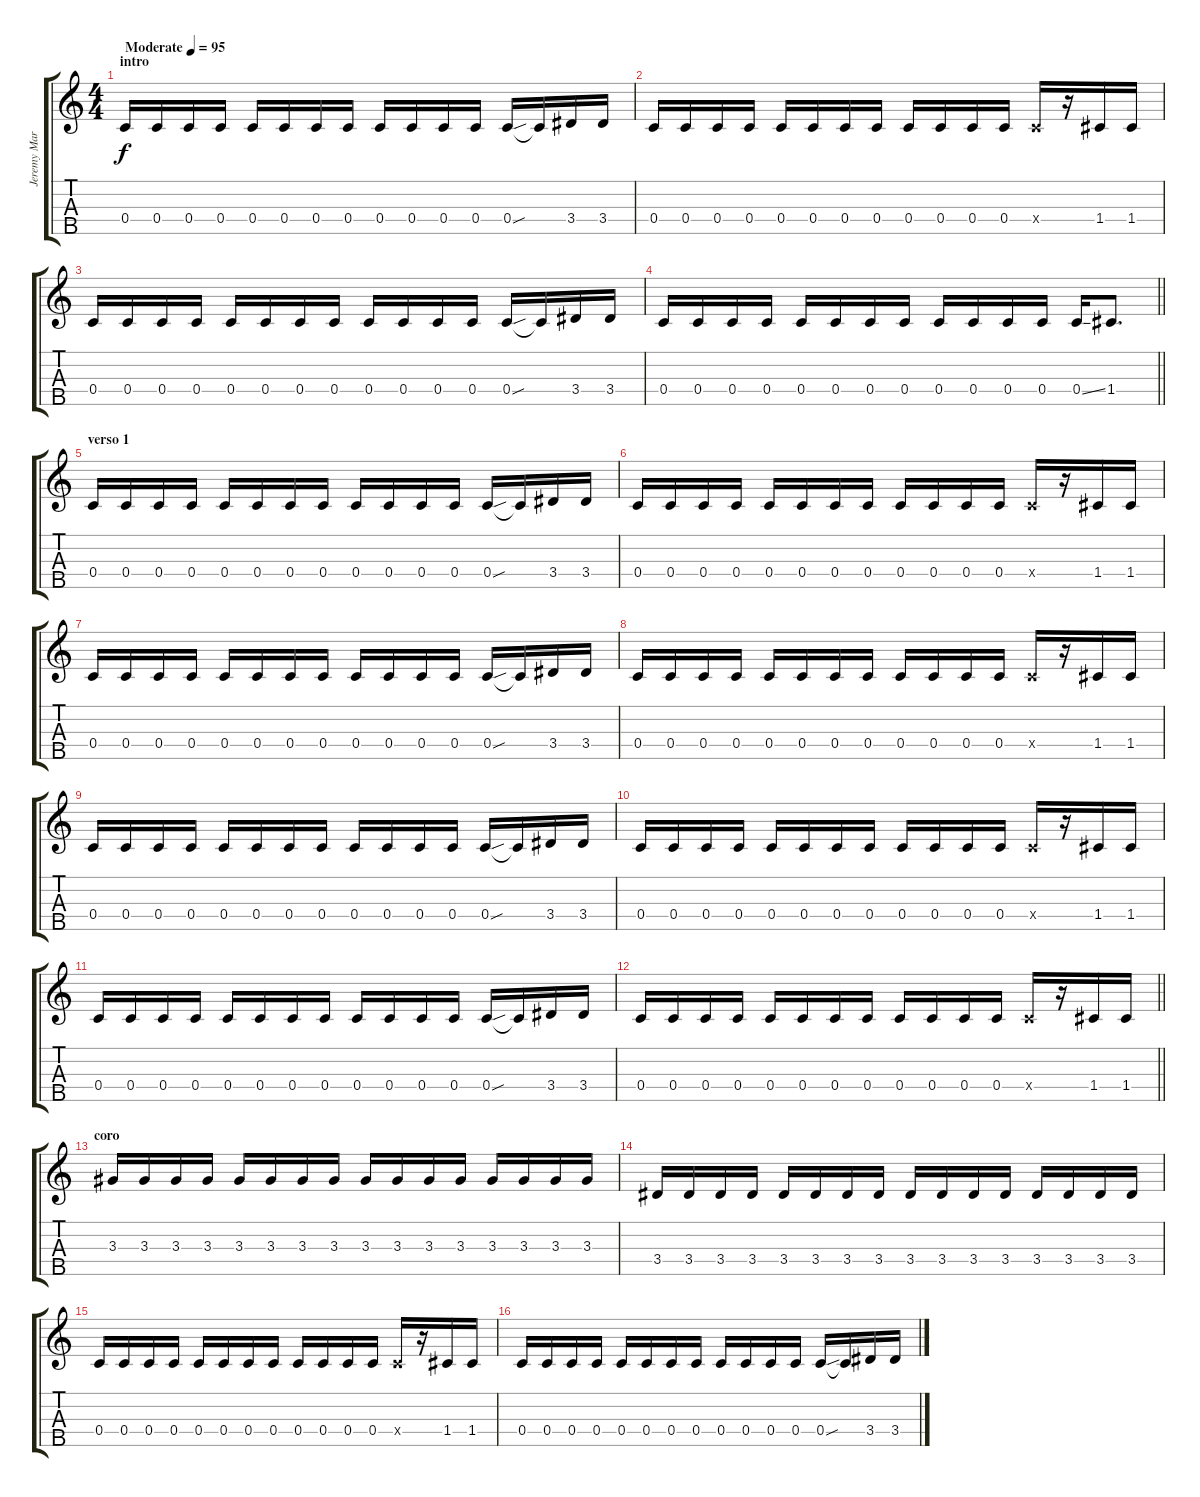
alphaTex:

\track ("Jeremy Marshall (volume)" "Jeremy Mar") {instrument electricbassfinger}
\staff {score tabs}
\tuning (Eb4 Bb3 F3 C3 G2) {hide}
\ts (4 4)
\section ("" "intro")
\tempo (95 "Moderate")
\clef g2
\ks c
0.4.16{dy f volume 16 instrument electricbassfinger} 0.4.16 0.4.16 0.4.16 0.4.16 0.4.16 0.4.16 0.4.16 0.4.16 0.4.16 0.4.16 0.4.16 0.4{sou}.16 0.4{t}.16 3.4.16 3.4.16 |
0.4.16 0.4.16 0.4.16 0.4.16 0.4.16 0.4.16 0.4.16 0.4.16 0.4.16 0.4.16 0.4.16 0.4.16 0.4{x}.16 r.16 1.4.16 1.4.16 |
0.4.16 0.4.16 0.4.16 0.4.16 0.4.16 0.4.16 0.4.16 0.4.16 0.4.16 0.4.16 0.4.16 0.4.16 0.4{sou}.16 0.4{t}.16 3.4.16 3.4.16 |
\barLineRight lightlight
0.4.16 0.4.16 0.4.16 0.4.16 0.4.16 0.4.16 0.4.16 0.4.16 0.4.16 0.4.16 0.4.16 0.4.16 0.4{ss}.16 1.4.8{d} |
\section ("" "verso 1")
0.4.16 0.4.16 0.4.16 0.4.16 0.4.16 0.4.16 0.4.16 0.4.16 0.4.16 0.4.16 0.4.16 0.4.16 0.4{sou}.16 0.4{t}.16 3.4.16 3.4.16 |
0.4.16 0.4.16 0.4.16 0.4.16 0.4.16 0.4.16 0.4.16 0.4.16 0.4.16 0.4.16 0.4.16 0.4.16 0.4{x}.16 r.16 1.4.16 1.4.16 |
0.4.16 0.4.16 0.4.16 0.4.16 0.4.16 0.4.16 0.4.16 0.4.16 0.4.16 0.4.16 0.4.16 0.4.16 0.4{sou}.16 0.4{t}.16 3.4.16 3.4.16 |
0.4.16 0.4.16 0.4.16 0.4.16 0.4.16 0.4.16 0.4.16 0.4.16 0.4.16 0.4.16 0.4.16 0.4.16 0.4{x}.16 r.16 1.4.16 1.4.16 |
0.4.16 0.4.16 0.4.16 0.4.16 0.4.16 0.4.16 0.4.16 0.4.16 0.4.16 0.4.16 0.4.16 0.4.16 0.4{sou}.16 0.4{t}.16 3.4.16 3.4.16 |
0.4.16 0.4.16 0.4.16 0.4.16 0.4.16 0.4.16 0.4.16 0.4.16 0.4.16 0.4.16 0.4.16 0.4.16 0.4{x}.16 r.16 1.4.16 1.4.16 |
0.4.16 0.4.16 0.4.16 0.4.16 0.4.16 0.4.16 0.4.16 0.4.16 0.4.16 0.4.16 0.4.16 0.4.16 0.4{sou}.16 0.4{t}.16 3.4.16 3.4.16 |
\barLineRight lightlight
0.4.16 0.4.16 0.4.16 0.4.16 0.4.16 0.4.16 0.4.16 0.4.16 0.4.16 0.4.16 0.4.16 0.4.16 0.4{x}.16 r.16 1.4.16 1.4.16 |
\section ("" "coro")
3.3.16 3.3.16 3.3.16 3.3.16 3.3.16 3.3.16 3.3.16 3.3.16 3.3.16 3.3.16 3.3.16 3.3.16 3.3.16 3.3.16 3.3.16 3.3.16 |
3.4.16 3.4.16 3.4.16 3.4.16 3.4.16 3.4.16 3.4.16 3.4.16 3.4.16 3.4.16 3.4.16 3.4.16 3.4.16 3.4.16 3.4.16 3.4.16 |
0.4.16 0.4.16 0.4.16 0.4.16 0.4.16 0.4.16 0.4.16 0.4.16 0.4.16 0.4.16 0.4.16 0.4.16 0.4{x}.16 r.16 1.4.16 1.4.16 |
0.4.16 0.4.16 0.4.16 0.4.16 0.4.16 0.4.16 0.4.16 0.4.16 0.4.16 0.4.16 0.4.16 0.4.16 0.4{sou}.16 0.4{t}.16 3.4.16 3.4.16
